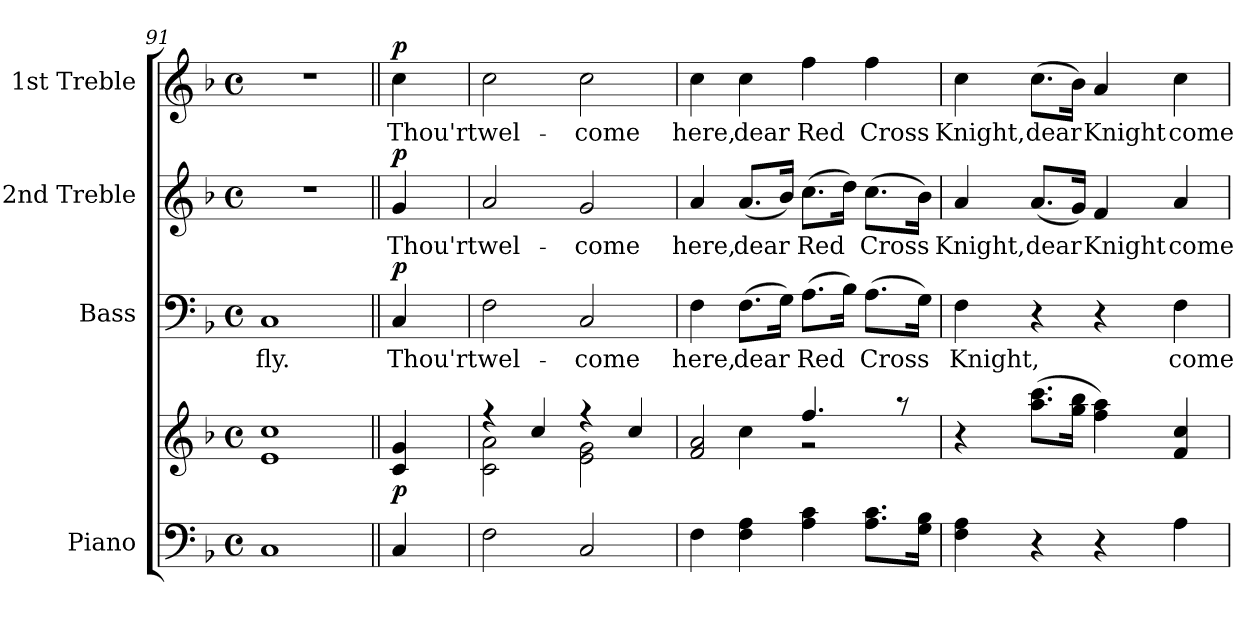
**kern	**kern	**dynam	**kern	**text	**dynam	**kern	**text	**dynam	**kern	**text	**dynam
*part4	*part4	*part4	*part3	*part3	*part3	*part2	*part2	*part2	*part1	*part1	*part1
*staff5	*staff4	*staff4/5	*staff3	*staff3	*staff3	*staff2	*staff2	*staff2	*staff1	*staff1	*staff1
*I"Piano	*	*	*I"Bass	*	*	*I"2nd Treble	*	*	*I"1st Treble	*	*
*clefF4	*clefG2	*	*clefF4	*	*	*clefG2	*	*	*clefG2	*	*
*k[b-]	*k[b-]	*	*k[b-]	*	*	*k[b-]	*	*	*k[b-]	*	*
*F:	*F:	*	*F:	*	*	*F:	*	*	*F:	*	*
*M4/4	*M4/4	*	*M4/4	*	*	*M4/4	*	*	*M4/4	*	*
*met(c)	*met(c)	*	*met(c)	*	*	*met(c)	*	*	*met(c)	*	*
=91	=91	=91	=91	=91	=91	=91	=91	=91	=91	=91	=91
!	!	!	!	!LO:LY:b:color=#000000	!	!	!	!	!	!	!
1Ci	1ei 1cci	.	1Ci	fly.	.	1r	.	.	1r	.	.
=92||	=92||	=92||	=92||	=92||	=92||	=92||	=92||	=92||	=92||	=92||	=92||
!	!	!	!	!LO:LY:b:color=#000000	!	!	!	!	!	!	!
!	!	!	!	!	!	!	!LO:LY:b:color=#000000	!	!	!	!
!	!	!	!	!	!	!	!	!	!	!LO:LY:b:color=#000000	!
4Ci/	4ci/ 4gi	p	4Ci/	Thou'rt	p	4gi/	Thou'rt	p	4cci\	Thou'rt	p
=93	=93	=93	=93	=93	=93	=93	=93	=93	=93	=93	=93
*	*^	*	*	*	*	*	*	*	*	*	*
!	!	!	!	!	!LO:LY:b:color=#000000	!	!	!	!	!	!	!
!	!	!	!	!	!	!	!	!LO:LY:b:color=#000000	!	!	!	!
!	!	!	!	!	!	!	!	!	!	!	!LO:LY:b:color=#000000	!
2Fi\	4r	2ci\ 2ai	.	2Fi\	wel-	.	2ai/	wel-	.	2cci\	wel-	.
.	4cci/	.	.	.	.	.	.	.	.	.	.	.
!	!	!	!	!	!LO:LY:b:color=#000000	!	!	!	!	!	!	!
!	!	!	!	!	!	!	!	!LO:LY:b:color=#000000	!	!	!	!
!	!	!	!	!	!	!	!	!	!	!	!LO:LY:b:color=#000000	!
2Ci/	4r	2ei\ 2gi	.	2Ci/	-come	.	2gi/	-come	.	2cci\	-come	.
.	4cci/	.	.	.	.	.	.	.	.	.	.	.
=94	=94	=94	=94	=94	=94	=94	=94	=94	=94	=94	=94	=94
!	!	!	!	!	!LO:LY:b:color=#000000	!	!	!	!	!	!	!
!	!	!	!	!	!	!	!	!LO:LY:b:color=#000000	!	!	!	!
!	!	!	!	!	!	!	!	!	!	!	!LO:LY:b:color=#000000	!
4Fi\	2fi/ 2ai	4ryy	.	4Fi\	here,	.	4ai/	here,	.	4cci\	here,	.
!	!	!	!	!	!LO:LY:b:color=#000000	!	!	!	!	!	!	!
!	!	!	!	!	!	!	!	!LO:LY:b:color=#000000	!	!	!	!
!	!	!	!	!	!	!	!	!	!	!	!LO:LY:b:color=#000000	!
4Fi\ 4Ai	.	4cci\	.	(8.Fi\L	dear	.	(8.ai/L	dear	.	4cci\	dear	.
.	.	.	.	16Gi\Jk)	.	.	16b-i/Jk)	.	.	.	.	.
!	!	!	!	!	!LO:LY:b:color=#000000	!	!	!	!	!	!	!
!	!	!	!	!	!	!	!	!LO:LY:b:color=#000000	!	!	!	!
!	!	!	!	!	!	!	!	!	!	!	!LO:LY:b:color=#000000	!
4Ai\ 4ci	4.ffi/	2r	.	(8.Ai\L	Red	.	(8.cci\L	Red	.	4ffi\	Red	.
.	.	.	.	16B-i\Jk)	.	.	16ddi\Jk)	.	.	.	.	.
!	!	!	!	!	!LO:LY:b:color=#000000	!	!	!	!	!	!	!
!	!	!	!	!	!	!	!	!LO:LY:b:color=#000000	!	!	!	!
!	!	!	!	!	!	!	!	!	!	!	!LO:LY:b:color=#000000	!
8.Ai\ 8.ci\L	.	.	.	(8.Ai\L	Cross	.	(8.cci\L	Cross	.	4ffi\	Cross	.
.	8r	.	.	.	.	.	.	.	.	.	.	.
16Gi\ 16B-i\Jk	.	.	.	16Gi\Jk)	.	.	16b-i\Jk)	.	.	.	.	.
*	*v	*v	*	*	*	*	*	*	*	*	*	*
=95	=95	=95	=95	=95	=95	=95	=95	=95	=95	=95	=95
!	!	!	!	!LO:LY:b:color=#000000	!	!	!	!	!	!	!
!	!	!	!	!	!	!	!LO:LY:b:color=#000000	!	!	!	!
!	!	!	!	!	!	!	!	!	!	!LO:LY:b:color=#000000	!
4Fi\ 4Ai	4r	.	4Fi\	Knight,	.	4ai/	Knight,	.	4cci\	Knight,	.
!	!	!	!	!	!	!	!LO:LY:b:color=#000000	!	!	!	!
!	!	!	!	!	!	!	!	!	!	!LO:LY:b:color=#000000	!
4r	(8.aai\ 8.ccci\L	.	4r	.	.	(8.ai/L	dear	.	(8.cci\L	dear	.
.	16ggi\ 16bb-i\Jk	.	.	.	.	16gi/Jk)	.	.	16b-i\Jk)	.	.
!	!	!	!	!	!	!	!LO:LY:b:color=#000000	!	!	!	!
!	!	!	!	!	!	!	!	!	!	!LO:LY:b:color=#000000	!
4r	4ffi\ 4aai)	.	4r	.	.	4fi/	Knight	.	4ai/	Knight	.
!	!	!	!	!LO:LY:b:color=#000000	!	!	!	!	!	!	!
!	!	!	!	!	!	!	!LO:LY:b:color=#000000	!	!	!	!
!	!	!	!	!	!	!	!	!	!	!LO:LY:b:color=#000000	!
4Ai\	4fi/ 4cci	.	4Fi\	come	.	4ai/	come	.	4cci\	come	.
=	=	=	=	=	=	=	=	=	=	=	=
*-	*-	*-	*-	*-	*-	*-	*-	*-	*-	*-	*-
